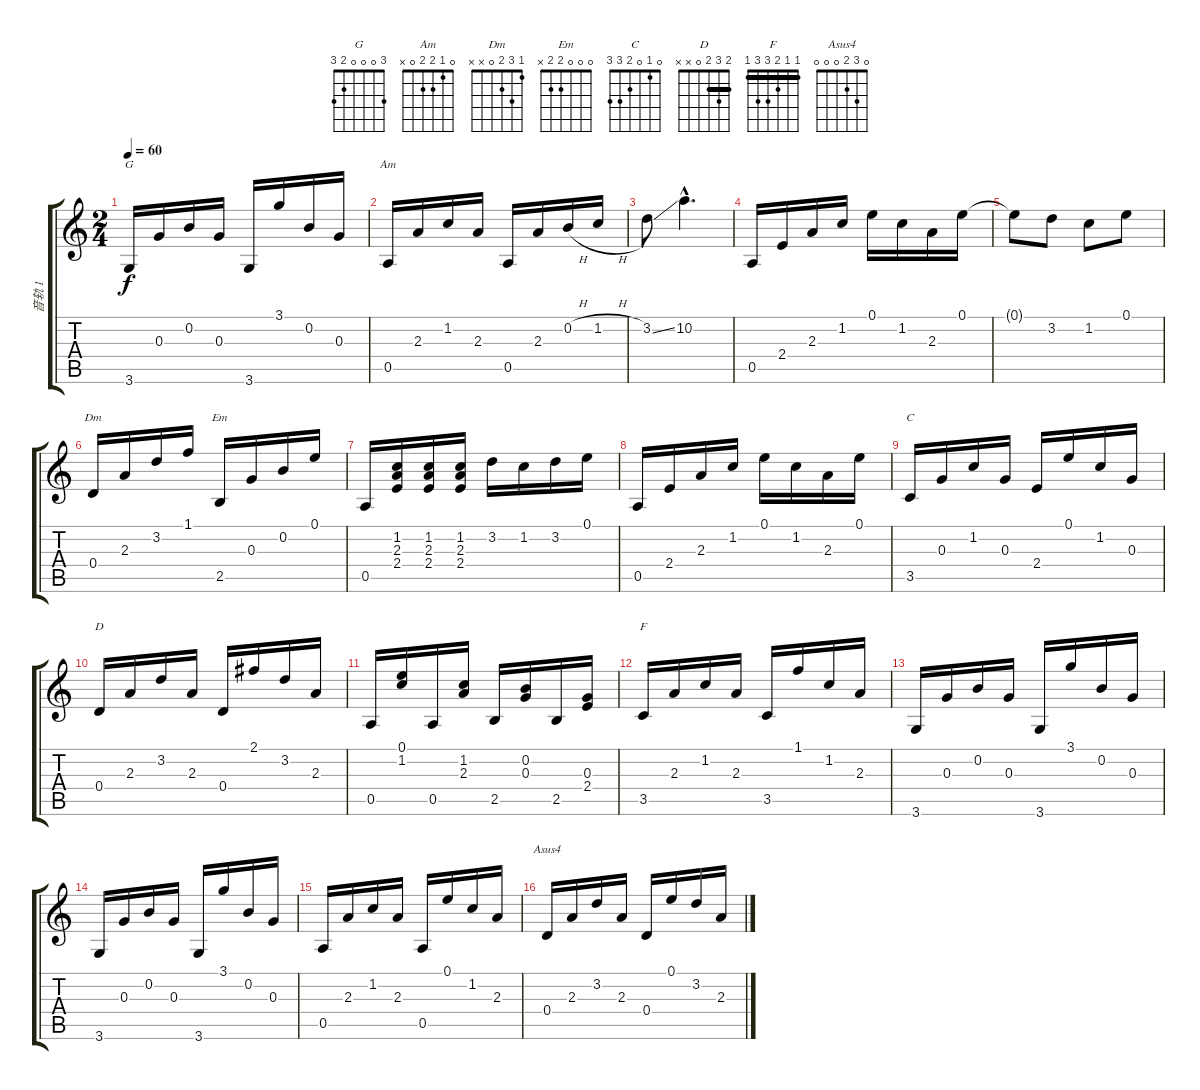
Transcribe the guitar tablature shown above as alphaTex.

\track ("音轨 1" "音轨 1") {instrument acousticguitarnylon}
\staff {score tabs}
\tuning (E4 B3 G3 D3 A2 E2) {hide}
\chord ("G" 3 0 0 0 2 3)
\chord ("Am" 0 1 2 2 0 x)
\chord ("Dm" 1 3 2 0 x x)
\chord ("Em" 0 0 0 2 2 x)
\chord ("C" 0 1 0 2 3 3)
\chord ("D" 2 3 2 0 x x) {barre 2}
\chord ("F" 1 1 2 3 3 1) {barre 1}
\chord ("Asus4" 0 3 2 0 0 0)
\ts (2 4)
\tempo 60
\clef g2
\ks c
3.6.16{ch "G" dy f} 0.3.16 0.2.16 0.3.16 3.6.16 3.1.16 0.2.16 0.3.16 |
0.5.16{ch "Am"} 2.3.16 1.2.16 2.3.16 0.5.16 2.3.16 0.2{h}.16 1.2{h}.16 |
3.2{ss}.8 10.2{hac}.4{d} |
0.5.16 2.4.16 2.3.16 1.2.16 0.1.16 1.2.16 2.3.16 0.1.16 |
0.1{t}.8 3.2.8 1.2.8 0.1.8 |
0.4.16{ch "Dm"} 2.3.16 3.2.16 1.1.16 2.5.16{ch "Em"} 0.3.16 0.2.16 0.1.16 |
0.5.16 (1.2 2.3 2.4).16 (1.2 2.3 2.4).16 (1.2 2.3 2.4).16 3.2.16 1.2.16 3.2.16 0.1.16 |
0.5.16 2.4.16 2.3.16 1.2.16 0.1.16 1.2.16 2.3.16 0.1.16 |
3.5.16{ch "C"} 0.3.16 1.2.16 0.3.16 2.4.16 0.1.16 1.2.16 0.3.16 |
0.4.16{ch "D"} 2.3.16 3.2.16 2.3.16 0.4.16 2.1.16 3.2.16 2.3.16 |
0.5.16 (0.1 1.2).16 0.5.16 (1.2 2.3).16 2.5.16 (0.2 0.3).16 2.5.16 (0.3 2.4).16 |
3.5.16{ch "F"} 2.3.16 1.2.16 2.3.16 3.5.16 1.1.16 1.2.16 2.3.16 |
3.6.16 0.3.16 0.2.16 0.3.16 3.6.16 3.1.16 0.2.16 0.3.16 |
3.6.16 0.3.16 0.2.16 0.3.16 3.6.16 3.1.16 0.2.16 0.3.16 |
0.5.16 2.3.16 1.2.16 2.3.16 0.5.16 0.1.16 1.2.16 2.3.16 |
0.4.16{ch "Asus4"} 2.3.16 3.2.16 2.3.16 0.4.16 0.1.16 3.2.16 2.3.16
